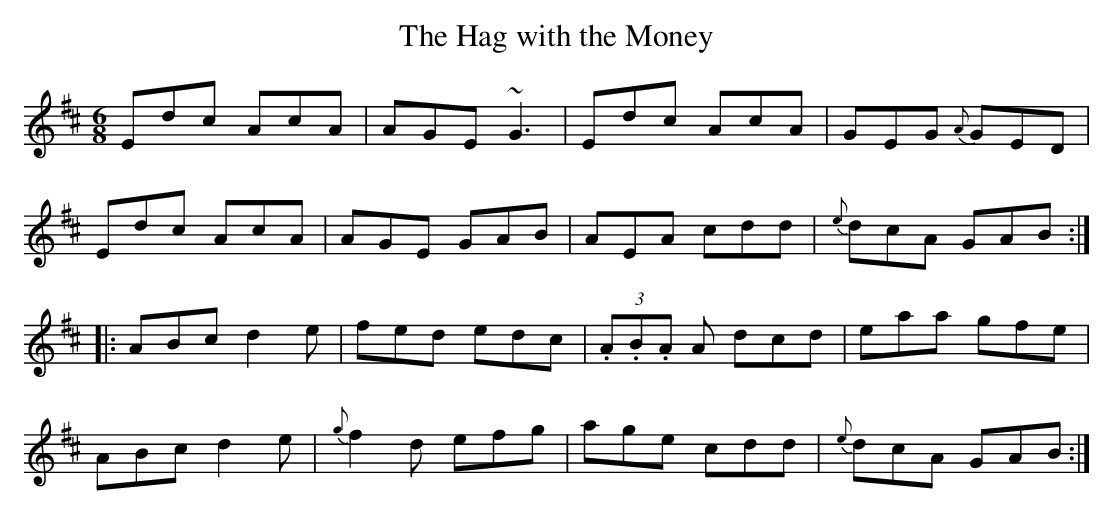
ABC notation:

X:1
T:Hag with the Money, The
M:6/8
L:1/8
K:D
Edc AcA|AGE ~G3|Edc AcA|GEG {A}GED|!
Edc AcA|AGE GAB|AEA cdd|{e}dcA GAB:|!
|:ABc d2e|fed edc|(3.A.B.A A dcd|eaa gfe|!
ABc d2e|{g}f2d efg|age cdd|{e}dcA GAB:|!
